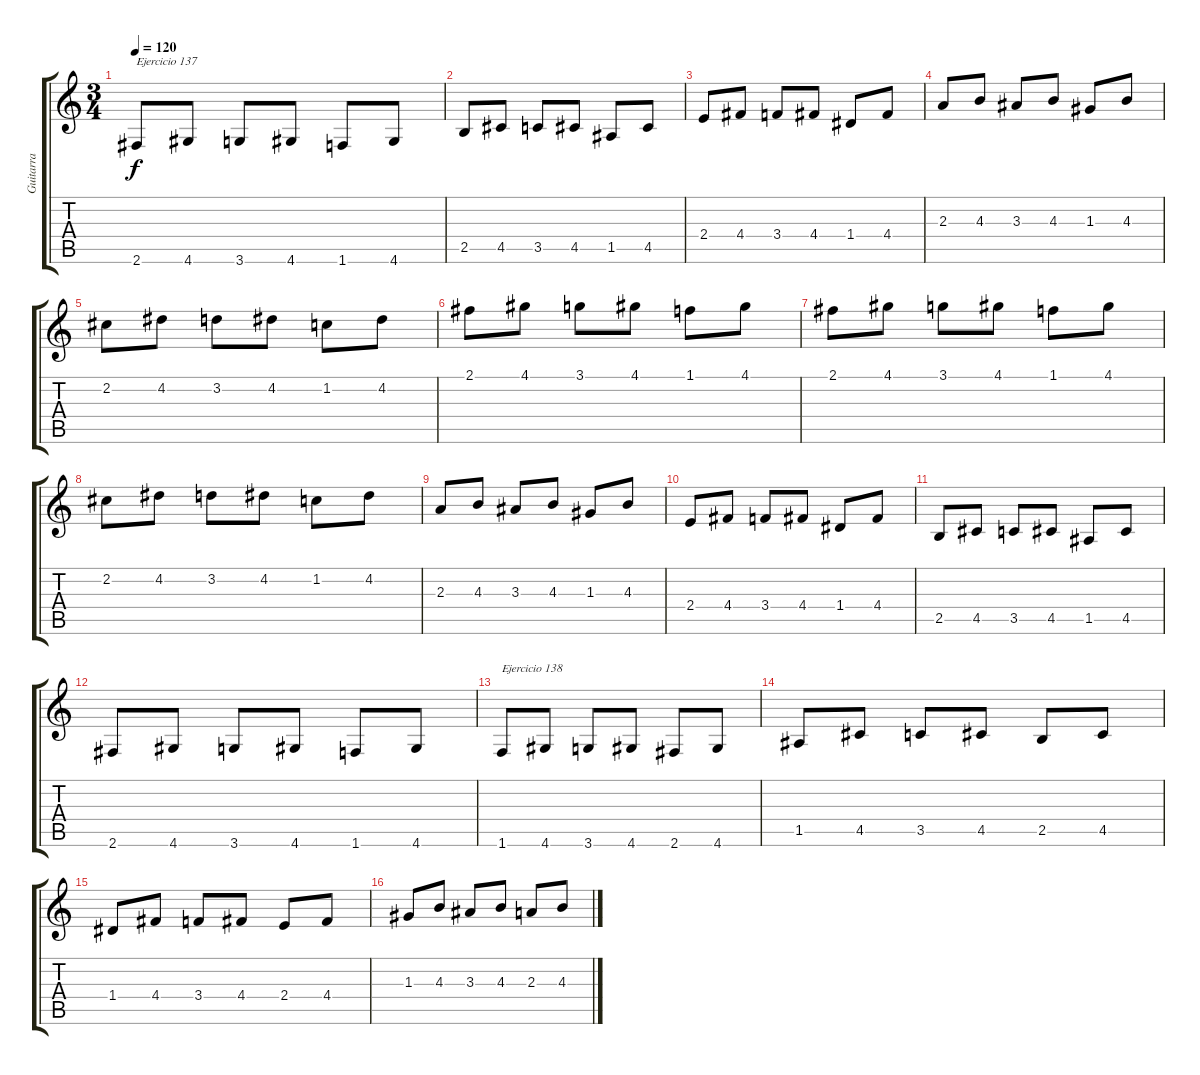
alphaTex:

\track ("Guitarra" "Guitarra") {instrument acousticguitarnylon}
\staff {score tabs}
\tuning (E4 B3 G3 D3 A2 E2) {hide}
\ts (3 4)
\tempo 120
\clef g2
\ks c
2.6.8{txt "Ejercicio 137" dy f} 4.6.8 3.6.8 4.6.8 1.6.8 4.6.8 |
2.5.8 4.5.8 3.5.8 4.5.8 1.5.8 4.5.8 |
2.4.8 4.4.8 3.4.8 4.4.8 1.4.8 4.4.8 |
2.3.8 4.3.8 3.3.8 4.3.8 1.3.8 4.3.8 |
2.2.8 4.2.8 3.2.8 4.2.8 1.2.8 4.2.8 |
2.1.8 4.1.8 3.1.8 4.1.8 1.1.8 4.1.8 |
2.1.8 4.1.8 3.1.8 4.1.8 1.1.8 4.1.8 |
2.2.8 4.2.8 3.2.8 4.2.8 1.2.8 4.2.8 |
2.3.8 4.3.8 3.3.8 4.3.8 1.3.8 4.3.8 |
2.4.8 4.4.8 3.4.8 4.4.8 1.4.8 4.4.8 |
2.5.8 4.5.8 3.5.8 4.5.8 1.5.8 4.5.8 |
2.6.8 4.6.8 3.6.8 4.6.8 1.6.8 4.6.8 |
1.6.8{txt "Ejercicio 138"} 4.6.8 3.6.8 4.6.8 2.6.8 4.6.8 |
1.5.8 4.5.8 3.5.8 4.5.8 2.5.8 4.5.8 |
1.4.8 4.4.8 3.4.8 4.4.8 2.4.8 4.4.8 |
1.3.8 4.3.8 3.3.8 4.3.8 2.3.8 4.3.8
